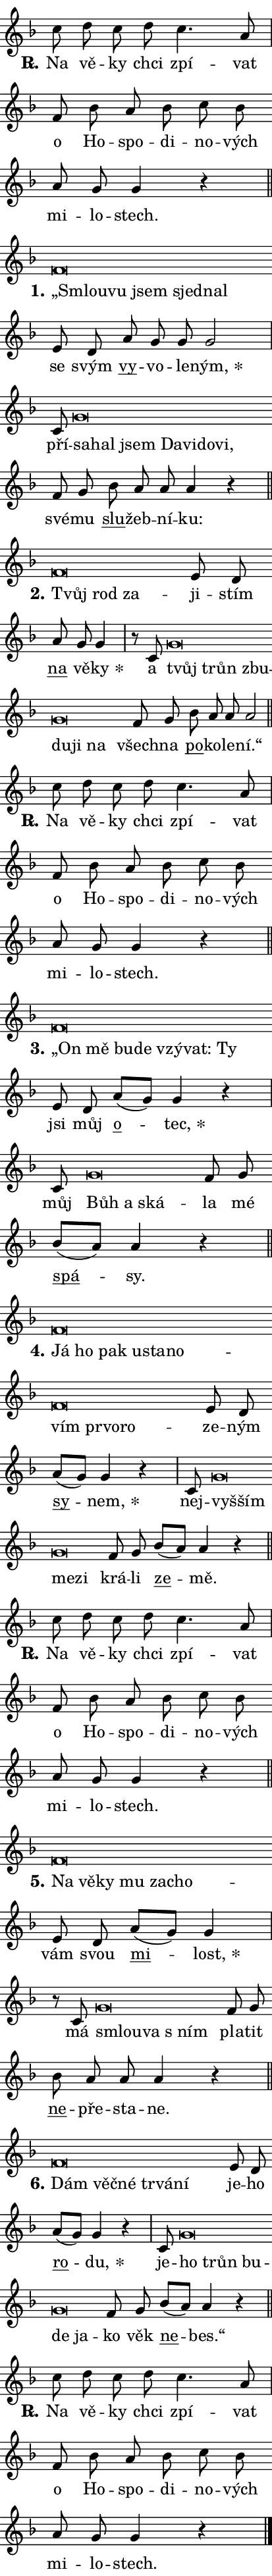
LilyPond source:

\version "2.22.1"
\header { tagline = "" }
\paper {
  indent = 0\cm
  top-margin = 0\cm
  right-margin = 0\cm
  bottom-margin = 0\cm
  left-margin = 0\cm
  paper-width = 7\cm
  page-breaking = #ly:one-page-breaking
  system-system-spacing.basic-distance = #11
  score-system-spacing.basic-distance = #11.3
  ragged-last = ##f
}


%% Author: Thomas Morley
%% https://lists.gnu.org/archive/html/lilypond-user/2020-05/msg00002.html
#(define (line-position grob)
"Returns position of @var[grob} in current system:
   @code{'start}, if at first time-step
   @code{'end}, if at last time-step
   @code{'middle} otherwise
"
  (let* ((col (ly:item-get-column grob))
         (ln (ly:grob-object col 'left-neighbor))
         (rn (ly:grob-object col 'right-neighbor))
         (col-to-check-left (if (ly:grob? ln) ln col))
         (col-to-check-right (if (ly:grob? rn) rn col))
         (break-dir-left
           (and
             (ly:grob-property col-to-check-left 'non-musical #f)
             (ly:item-break-dir col-to-check-left)))
         (break-dir-right
           (and
             (ly:grob-property col-to-check-right 'non-musical #f)
             (ly:item-break-dir col-to-check-right))))
        (cond ((eqv? 1 break-dir-left) 'start)
              ((eqv? -1 break-dir-right) 'end)
              (else 'middle))))

#(define (tranparent-at-line-position vctor)
  (lambda (grob)
  "Relying on @code{line-position} select the relevant enry from @var{vctor}.
Used to determine transparency,"
    (case (line-position grob)
      ((end) (not (vector-ref vctor 0)))
      ((middle) (not (vector-ref vctor 1)))
      ((start) (not (vector-ref vctor 2))))))

noteHeadBreakVisibility =
#(define-music-function (break-visibility)(vector?)
"Makes @code{NoteHead}s transparent relying on @var{break-visibility}"
#{
  \override NoteHead.transparent =
    #(tranparent-at-line-position break-visibility)
#})

#(define delete-ledgers-for-transparent-note-heads
  (lambda (grob)
    "Reads whether a @code{NoteHead} is transparent.
If so this @code{NoteHead} is removed from @code{'note-heads} from
@var{grob}, which is supposed to be @code{LedgerLineSpanner}.
As a result ledgers are not printed for this @code{NoteHead}"
    (let* ((nhds-array (ly:grob-object grob 'note-heads))
           (nhds-list
             (if (ly:grob-array? nhds-array)
                 (ly:grob-array->list nhds-array)
                 '()))
           ;; Relies on the transparent-property being done before
           ;; Staff.LedgerLineSpanner.after-line-breaking is executed.
           ;; This is fragile ...
           (to-keep
             (remove
               (lambda (nhd)
                 (ly:grob-property nhd 'transparent #f))
               nhds-list)))
      ;; TODO find a better method to iterate over grob-arrays, similiar
      ;; to filter/remove etc for lists
      ;; For now rebuilt from scratch
      (set! (ly:grob-object grob 'note-heads)  '())
      (for-each
        (lambda (nhd)
          (ly:pointer-group-interface::add-grob grob 'note-heads nhd))
        to-keep))))

hideNotes = {
  \noteHeadBreakVisibility #begin-of-line-visible
}
unHideNotes = {
  \noteHeadBreakVisibility #all-visible
}

% work-around for resetting accidentals
% https://lilypond.org/doc/v2.23/Documentation/notation/displaying-rhythms#unmetered-music
cadenzaMeasure = {
  \cadenzaOff
  \partial 1024 s1024
  \cadenzaOn
}

#(define-markup-command (accent layout props text) (markup?)
  "Underline accented syllable"
  (interpret-markup layout props
    #{\markup \override #'(offset . 4.3) \underline { #text }#}))

responsum = \markup \concat {
  "R" \hspace #-1.05 \path #0.1 #'((moveto 0 0.07) (lineto 0.9 0.8)) \hspace #0.05 "."
}

\layout {
    \context {
        \Staff
        \remove "Time_signature_engraver"
        \override LedgerLineSpanner.after-line-breaking = #delete-ledgers-for-transparent-note-heads
    }
    \context {
        \Voice {
            \override NoteHead.output-attributes = #'((class . "notehead"))
            \override Hairpin.height = #0.55
        }
    }
    \context {
        \Lyrics {
            \override StanzaNumber.output-attributes = #'((class . "stanzanumber"))
            \override LyricSpace.minimum-distance = #0.9
            \override LyricText.font-name = #"TeX Gyre Schola"
            \override LyricText.font-size = 1
            \override StanzaNumber.font-name = #"TeX Gyre Schola Bold"
            \override StanzaNumber.font-size = 1
        }
    }
}

% magnetic-lyrics.ily
%
%   written by
%     Jean Abou Samra <jean@abou-samra.fr>
%     Werner Lemberg <wl@gnu.org>
%
%   adapted by
%     Jiri Hon <jiri.hon@gmail.com>
%
% Version 2022-Apr-15

% https://www.mail-archive.com/lilypond-user@gnu.org/msg149350.html

#(define (Left_hyphen_pointer_engraver context)
   "Collect syllable-hyphen-syllable occurrences in lyrics and store
them in properties.  This engraver only looks to the left.  For
example, if the lyrics input is @code{foo -- bar}, it does the
following.

@itemize @bullet
@item
Set the @code{text} property of the @code{LyricHyphen} grob between
@q{foo} and @q{bar} to @code{foo}.

@item
Set the @code{left-hyphen} property of the @code{LyricText} grob with
text @q{foo} to the @code{LyricHyphen} grob between @q{foo} and
@q{bar}.
@end itemize

Use this auxiliary engraver in combination with the
@code{lyric-@/text::@/apply-@/magnetic-@/offset!} hook."
   (let ((hyphen #f)
         (text #f))
     (make-engraver
      (acknowledgers
       ((lyric-syllable-interface engraver grob source-engraver)
        (set! text grob)))
      (end-acknowledgers
       ((lyric-hyphen-interface engraver grob source-engraver)
        ;(when (not (grob::has-interface grob 'lyric-space-interface))
          (set! hyphen grob)));)
      ((stop-translation-timestep engraver)
       (when (and text hyphen)
         (ly:grob-set-object! text 'left-hyphen hyphen))
       (set! text #f)
       (set! hyphen #f)))))

#(define (lyric-text::apply-magnetic-offset! grob)
   "If the space between two syllables is less than the value in
property @code{LyricText@/.details@/.squash-threshold}, move the right
syllable to the left so that it gets concatenated with the left
syllable.

Use this function as a hook for
@code{LyricText@/.after-@/line-@/breaking} if the
@code{Left_@/hyphen_@/pointer_@/engraver} is active."
   (let ((hyphen (ly:grob-object grob 'left-hyphen #f)))
     (when hyphen
       (let ((left-text (ly:spanner-bound hyphen LEFT)))
         (when (grob::has-interface left-text 'lyric-syllable-interface)
           (let* ((common (ly:grob-common-refpoint grob left-text X))
                  (this-x-ext (ly:grob-extent grob common X))
                  (left-x-ext
                   (begin
                     ;; Trigger magnetism for left-text.
                     (ly:grob-property left-text 'after-line-breaking)
                     (ly:grob-extent left-text common X)))
                  ;; `delta` is the gap width between two syllables.
                  (delta (- (interval-start this-x-ext)
                            (interval-end left-x-ext)))
                  (details (ly:grob-property grob 'details))
                  (threshold (assoc-get 'squash-threshold details 0.2)))
             (when (< delta threshold)
               (let* (;; We have to manipulate the input text so that
                      ;; ligatures crossing syllable boundaries are not
                      ;; disabled.  For languages based on the Latin
                      ;; script this is essentially a beautification.
                      ;; However, for non-Western scripts it can be a
                      ;; necessity.
                      (lt (ly:grob-property left-text 'text))
                      (rt (ly:grob-property grob 'text))
                      (is-space (grob::has-interface hyphen 'lyric-space-interface))
                      (space (if is-space " " ""))
                      (space-markup (grob-interpret-markup grob " "))
                      (space-size (interval-length (ly:stencil-extent space-markup X)))
                      (extra-delta (if is-space space-size 0))
                      ;; Append new syllable.
                      (ltrt-space (if (and (string? lt) (string? rt))
                                (string-append lt space rt)
                                (make-concat-markup (list lt space rt))))
                      ;; Right-align `ltrt` to the right side.
                      (ltrt-space-markup (grob-interpret-markup
                               grob
                               (make-translate-markup
                                (cons (interval-length this-x-ext) 0)
                                (make-right-align-markup ltrt-space)))))
                 (begin
                   ;; Don't print `left-text`.
                   (ly:grob-set-property! left-text 'stencil #f)
                   ;; Set text and stencil (which holds all collected
                   ;; syllables so far) and shift it to the left.
                   (ly:grob-set-property! grob 'text ltrt-space)
                   (ly:grob-set-property! grob 'stencil ltrt-space-markup)
                   (ly:grob-translate-axis! grob (- (- delta extra-delta)) X))))))))))


#(define (lyric-hyphen::displace-bounds-first grob)
   ;; Make very sure this callback isn't triggered too early.
   (let ((left (ly:spanner-bound grob LEFT))
         (right (ly:spanner-bound grob RIGHT)))
     (ly:grob-property left 'after-line-breaking)
     (ly:grob-property right 'after-line-breaking)
     (ly:lyric-hyphen::print grob)))

squashThreshold = #0.4

\layout {
  \context {
    \Lyrics
    \consists #Left_hyphen_pointer_engraver
    \override LyricText.after-line-breaking =
      #lyric-text::apply-magnetic-offset!
    \override LyricHyphen.stencil = #lyric-hyphen::displace-bounds-first
    \override LyricText.details.squash-threshold = \squashThreshold
    \override LyricHyphen.minimum-distance = 0
    \override LyricHyphen.minimum-length = \squashThreshold
  }
}

squash = \override LyricText.details.squash-threshold = 9999
unSquash = \override LyricText.details.squash-threshold = \squashThreshold

left = \override LyricText.self-alignment-X = #LEFT
unLeft = \revert LyricText.self-alignment-X

starOffset = #(lambda (grob) 
                (let ((x_offset (ly:self-alignment-interface::aligned-on-x-parent grob)))
                  (if (= x_offset 0) 0 (+ x_offset 1.2))))

star = #(define-music-function (syllable)(string?)
"Append star separator at the end of a syllable"
#{
  \once \override LyricText.X-offset = #starOffset
  \lyricmode { \markup {
    #syllable
    \override #'((font-name . "TeX Gyre Schola Bold")) \hspace #0.2 \lower #0.65 \larger "*"
  } }
#})

starAccent = #(define-music-function (syllable)(string?)
"Append star separator at the end of a syllable and make accent"
#{
  \once \override LyricText.X-offset = #starOffset
  \lyricmode { \markup {
    \accent #syllable
    \override #'((font-name . "TeX Gyre Schola Bold")) \hspace #0.2 \lower #0.65 \larger "*"
  } }
#})

breath = #(define-music-function (syllable)(string?)
"Append breathing indicator at the end of a syllable"
#{
  \lyricmode { \markup { #syllable "+" } }
#})

optionalBreath = #(define-music-function (syllable)(string?)
"Append optional breathing indicator at the end of a syllable"
#{
  \lyricmode { \markup { #syllable "(+)" } }
#})


\score {
    <<
        \new Voice = "melody" { \cadenzaOn \key f \major \relative { c''8 d c d c4. a8 \cadenzaMeasure \bar "|" f bes a bes \bar "" c bes \bar "" a g g4 r \cadenzaMeasure \bar "||" \break } }
        \new Lyrics \lyricsto "melody" { \lyricmode { \set stanza = \responsum
Na vě -- ky chci zpí -- vat o Ho -- spo -- di -- no -- vých mi -- lo -- stech. } }
    >>
    \layout {}
}

\score {
    <<
        \new Voice = "melody" { \cadenzaOn \key f \major \relative { f'\breve*1/16 \hideNotes \breve*1/16 \bar "" \breve*1/16 \bar "" \breve*1/16 \breve*1/16 \bar "" \unHideNotes e8 d \bar "" a' g g g2 \cadenzaMeasure \bar "|" c,8 g'\breve*1/16 \hideNotes \breve*1/16 \bar "" \breve*1/16 \bar "" \breve*1/16 \bar "" \breve*1/16 \bar "" \breve*1/16 \breve*1/16 \bar "" \unHideNotes f8 g \bar "" bes a a a4 r \cadenzaMeasure \bar "||" \break } }
        \new Lyrics \lyricsto "melody" { \lyricmode { \set stanza = "1."
\left „Smlou -- \squash vu jsem sjed -- nal \unLeft \unSquash se svým \markup \accent vy -- vo -- le -- \star ným, pří -- \left sa -- \squash hal jsem Da -- vi -- do -- vi, \unLeft \unSquash své -- mu \markup \accent slu -- žeb -- ní -- ku: } }
    >>
    \layout {}
}

\score {
    <<
        \new Voice = "melody" { \cadenzaOn \key f \major \relative { f'\breve*1/16 \hideNotes \breve*1/16 \breve*1/16 \bar "" \unHideNotes e8 d \bar "" a' g g4 \cadenzaMeasure \bar "|" r8 c,8 g'\breve*1/16 \hideNotes \breve*1/16 \bar "" \breve*1/16 \bar "" \breve*1/16 \bar "" \breve*1/16 \breve*1/16 \bar "" \unHideNotes f8 g \bar "" bes a a a2 \cadenzaMeasure \bar "||" \break } }
        \new Lyrics \lyricsto "melody" { \lyricmode { \set stanza = "2."
\left Tvůj \squash rod za -- \unLeft \unSquash ji -- stím \markup \accent na vě -- \star ky a \left tvůj \squash trůn zbu -- du -- ji na \unLeft \unSquash všech -- na \markup \accent po -- ko -- le -- ní.“ } }
    >>
    \layout {}
}

\score {
    <<
        \new Voice = "melody" { \cadenzaOn \key f \major \relative { c''8 d c d c4. a8 \cadenzaMeasure \bar "|" f bes a bes \bar "" c bes \bar "" a g g4 r \cadenzaMeasure \bar "||" \break } }
        \new Lyrics \lyricsto "melody" { \lyricmode { \set stanza = \responsum
Na vě -- ky chci zpí -- vat o Ho -- spo -- di -- no -- vých mi -- lo -- stech. } }
    >>
    \layout {}
}

\score {
    <<
        \new Voice = "melody" { \cadenzaOn \key f \major \relative { f'\breve*1/16 \hideNotes \breve*1/16 \bar "" \breve*1/16 \bar "" \breve*1/16 \bar "" \breve*1/16 \bar "" \breve*1/16 \breve*1/16 \bar "" \unHideNotes e8 d \bar "" a'[( g)] g4 r \cadenzaMeasure \bar "|" c,8 g'\breve*1/16 \hideNotes \breve*1/16 \breve*1/16 \bar "" \unHideNotes f8 g \bar "" bes[( a)] a4 r \cadenzaMeasure \bar "||" \break } }
        \new Lyrics \lyricsto "melody" { \lyricmode { \set stanza = "3."
\left „On \squash mě bu -- de vzý -- vat: Ty \unLeft \unSquash jsi můj \markup \accent o -- \star tec, můj \left Bůh \squash a ská -- \unLeft \unSquash la mé \markup \accent spá -- sy. } }
    >>
    \layout {}
}

\score {
    <<
        \new Voice = "melody" { \cadenzaOn \key f \major \relative { f'\breve*1/16 \hideNotes \breve*1/16 \bar "" \breve*1/16 \bar "" \breve*1/16 \bar "" \breve*1/16 \bar "" \breve*1/16 \bar "" \breve*1/16 \bar "" \breve*1/16 \bar "" \breve*1/16 \breve*1/16 \bar "" \unHideNotes e8 d \bar "" a'[( g)] g4 r \cadenzaMeasure \bar "|" c,8 g'\breve*1/16 \hideNotes \breve*1/16 \bar "" \breve*1/16 \breve*1/16 \bar "" \unHideNotes f8 g \bar "" bes[( a)] a4 r \cadenzaMeasure \bar "||" \break } }
        \new Lyrics \lyricsto "melody" { \lyricmode { \set stanza = "4."
\left Já \squash ho pak u -- sta -- no -- vím pr -- vo -- ro -- \unLeft \unSquash ze -- ným \markup \accent sy -- \star nem, nej -- \left vyš -- \squash ším me -- zi \unLeft \unSquash krá -- li \markup \accent ze -- mě. } }
    >>
    \layout {}
}

\score {
    <<
        \new Voice = "melody" { \cadenzaOn \key f \major \relative { c''8 d c d c4. a8 \cadenzaMeasure \bar "|" f bes a bes \bar "" c bes \bar "" a g g4 r \cadenzaMeasure \bar "||" \break } }
        \new Lyrics \lyricsto "melody" { \lyricmode { \set stanza = \responsum
Na vě -- ky chci zpí -- vat o Ho -- spo -- di -- no -- vých mi -- lo -- stech. } }
    >>
    \layout {}
}

\score {
    <<
        \new Voice = "melody" { \cadenzaOn \key f \major \relative { f'\breve*1/16 \hideNotes \breve*1/16 \bar "" \breve*1/16 \bar "" \breve*1/16 \bar "" \breve*1/16 \breve*1/16 \bar "" \unHideNotes e8 d \bar "" a'[( g)] g4 \cadenzaMeasure \bar "|" r8 c,8 g'\breve*1/16 \hideNotes \breve*1/16 \breve*1/16 \bar "" \unHideNotes f8 g \bar "" bes a a a4 r \cadenzaMeasure \bar "||" \break } }
        \new Lyrics \lyricsto "melody" { \lyricmode { \set stanza = "5."
\left Na \squash vě -- ky mu za -- cho -- \unLeft \unSquash vám svou \markup \accent mi -- \star lost, má \left smlou -- \squash va "s ním" \unLeft \unSquash pla -- tit \markup \accent ne -- pře -- sta -- ne. } }
    >>
    \layout {}
}

\score {
    <<
        \new Voice = "melody" { \cadenzaOn \key f \major \relative { f'\breve*1/16 \hideNotes \breve*1/16 \bar "" \breve*1/16 \bar "" \breve*1/16 \bar "" \breve*1/16 \breve*1/16 \bar "" \unHideNotes e8 d \bar "" a'[( g)] g4 r \cadenzaMeasure \bar "|" c,8 g'\breve*1/16 \hideNotes \breve*1/16 \bar "" \breve*1/16 \bar "" \breve*1/16 \breve*1/16 \bar "" \unHideNotes f8 g \bar "" bes[( a)] a4 r \cadenzaMeasure \bar "||" \break } }
        \new Lyrics \lyricsto "melody" { \lyricmode { \set stanza = "6."
\left Dám \squash věč -- né tr -- vá -- ní \unLeft \unSquash je -- ho \markup \accent ro -- \star du, je -- \left ho \squash trůn bu -- de ja -- \unLeft \unSquash ko věk \markup \accent ne -- bes.“ } }
    >>
    \layout {}
}

\score {
    <<
        \new Voice = "melody" { \cadenzaOn \key f \major \relative { c''8 d c d c4. a8 \cadenzaMeasure \bar "|" f bes a bes \bar "" c bes \bar "" a g g4 r \cadenzaMeasure \bar "||" \break } \bar "|." }
        \new Lyrics \lyricsto "melody" { \lyricmode { \set stanza = \responsum
Na vě -- ky chci zpí -- vat o Ho -- spo -- di -- no -- vých mi -- lo -- stech. } }
    >>
    \layout {}
}
